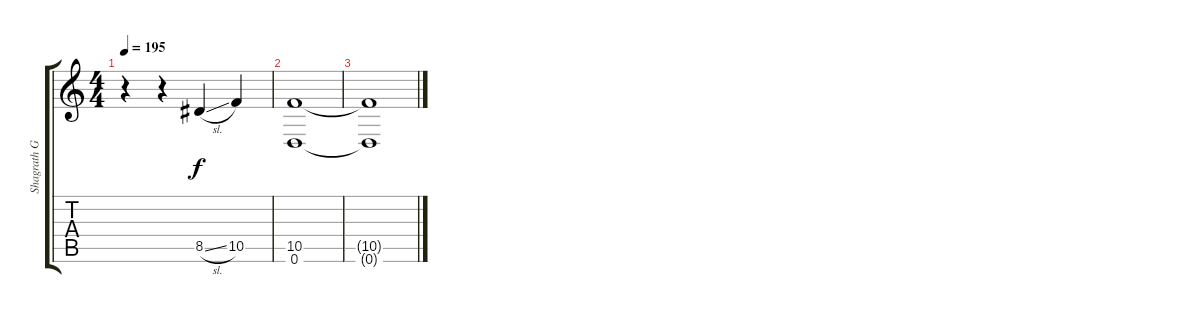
\track ("Shagrath Guitar" "Shagrath G") {instrument distortionguitar}
\staff {score tabs}
\tuning (D4 A3 F3 C3 G2 D2) {hide}
\ts (4 4)
\tempo 195
\clef g2
\ks c
r.4{dy f} r.4 8.5{sl}.4 10.5.4 |
(10.5 0.6).1 |
(10.5{t} 0.6{t}).1
